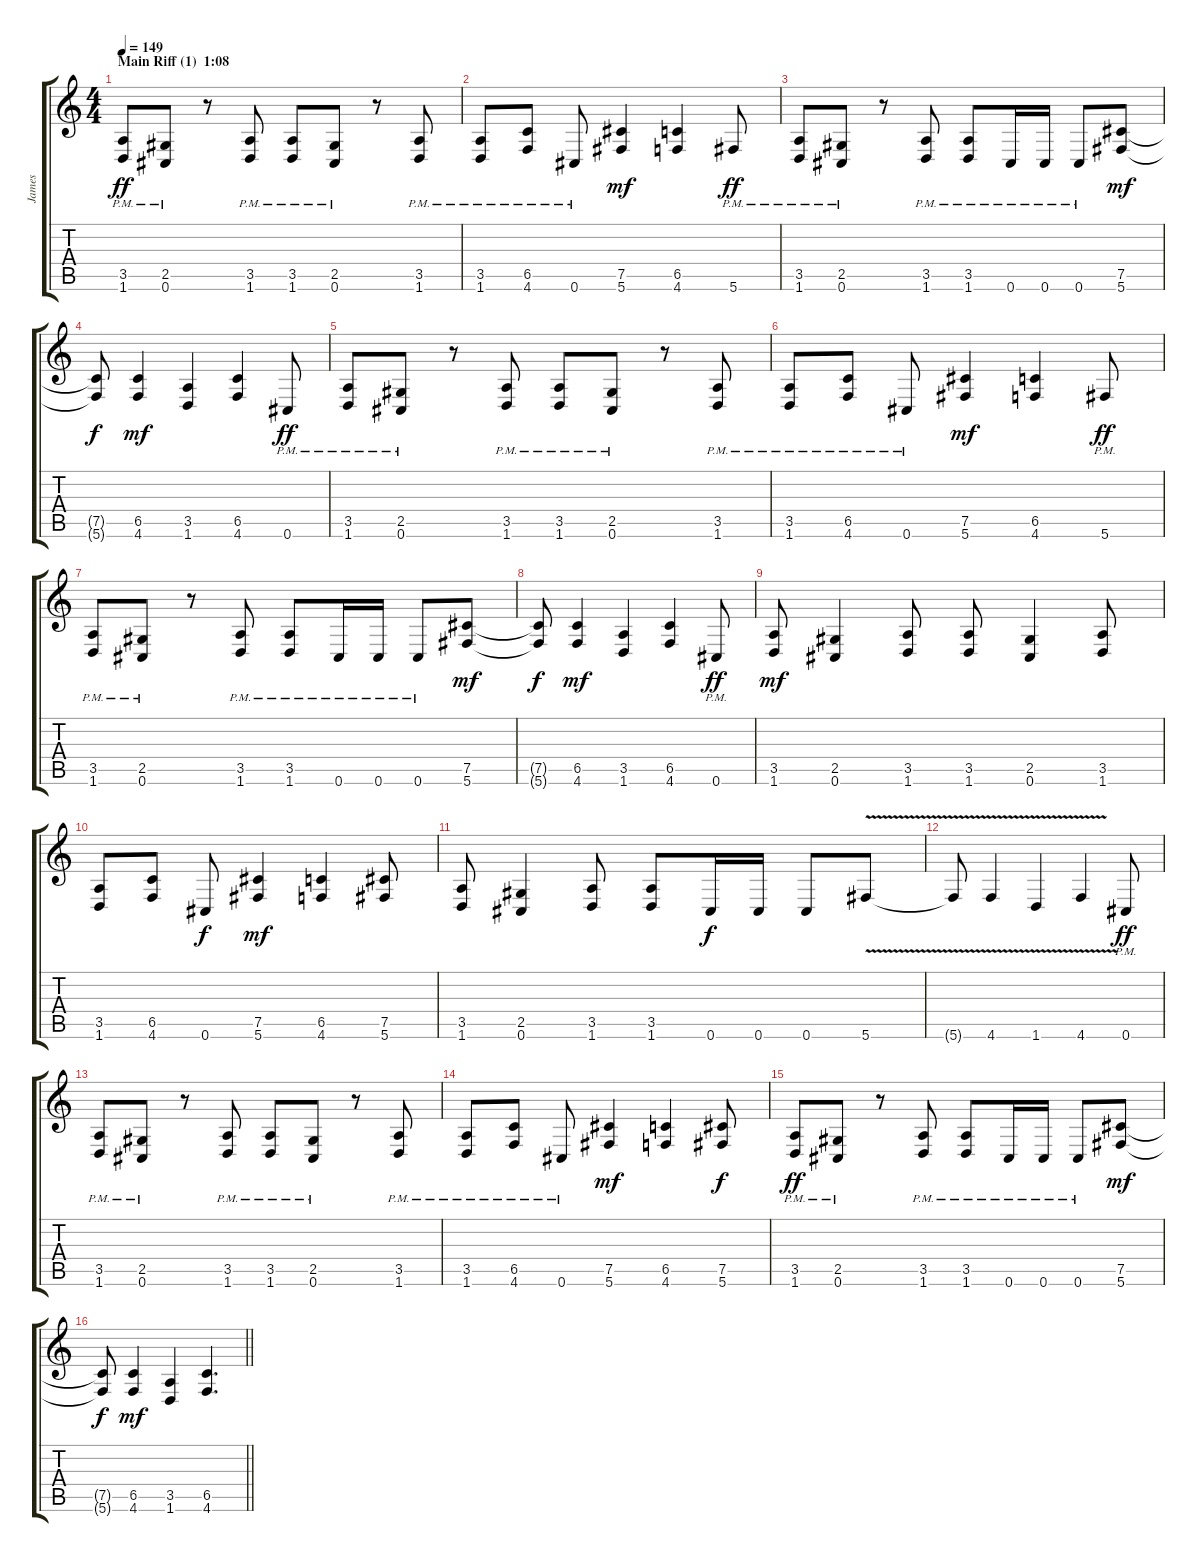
\track ("James" "James") {instrument distortionguitar}
\staff {score tabs}
\tuning (Db4 Ab3 E3 B2 Gb2 Db2) {hide}
\ts (4 4)
\section ("" "Main Riff (1)  1:08")
\tempo 149
\clef g2
\ks c
(3.5{pm} 1.6{pm}).8{dy ff} (2.5{pm} 0.6{pm}).8 r.8 (3.5{pm} 1.6{pm}).8 (3.5{pm} 1.6{pm}).8 (2.5{pm} 0.6{pm}).8 r.8 (3.5{pm} 1.6{pm}).8 |
(3.5{pm} 1.6{pm}).8 (6.5{pm} 4.6{pm}).8 0.6{pm}.8 (7.5 5.6).4{dy mf} (6.5 4.6).4 5.6{pm}.8{dy ff} |
(3.5{pm} 1.6{pm}).8 (2.5{pm} 0.6{pm}).8 r.8 (3.5{pm} 1.6{pm}).8 (3.5{pm} 1.6{pm}).8 0.6{pm}.16 0.6{pm}.16 0.6{pm}.8 (7.5 5.6).8{dy mf} |
(7.5{t} 5.6{t}).8{dy f} (6.5 4.6).4{dy mf} (3.5 1.6).4 (6.5 4.6).4 0.6{pm}.8{dy ff} |
(3.5{pm} 1.6{pm}).8 (2.5{pm} 0.6{pm}).8 r.8 (3.5{pm} 1.6{pm}).8 (3.5{pm} 1.6{pm}).8 (2.5{pm} 0.6{pm}).8 r.8 (3.5{pm} 1.6{pm}).8 |
(3.5{pm} 1.6{pm}).8 (6.5{pm} 4.6{pm}).8 0.6{pm}.8 (7.5 5.6).4{dy mf} (6.5 4.6).4 5.6{pm}.8{dy ff} |
(3.5{pm} 1.6{pm}).8 (2.5{pm} 0.6{pm}).8 r.8 (3.5{pm} 1.6{pm}).8 (3.5{pm} 1.6{pm}).8 0.6{pm}.16 0.6{pm}.16 0.6{pm}.8 (7.5 5.6).8{dy mf} |
(7.5{t} 5.6{t}).8{dy f} (6.5 4.6).4{dy mf} (3.5 1.6).4 (6.5 4.6).4 0.6{pm}.8{dy ff} |
(3.5 1.6).8{dy mf} (2.5 0.6).4 (3.5 1.6).8 (3.5 1.6).8 (2.5 0.6).4 (3.5 1.6).8 |
(3.5 1.6).8 (6.5 4.6).8 0.6.8{dy f} (7.5 5.6).4{dy mf} (6.5 4.6).4 (7.5 5.6).8 |
(3.5 1.6).8 (2.5 0.6).4 (3.5 1.6).8 (3.5 1.6).8 0.6.16{dy f} 0.6.16 0.6.8 5.6{v}.8 |
5.6{t}.8 4.6{v}.4 1.6{v}.4 4.6{v}.4 0.6{pm}.8{dy ff} |
(3.5{pm} 1.6{pm}).8 (2.5{pm} 0.6{pm}).8 r.8 (3.5{pm} 1.6{pm}).8 (3.5{pm} 1.6{pm}).8 (2.5{pm} 0.6{pm}).8 r.8 (3.5{pm} 1.6{pm}).8 |
(3.5{pm} 1.6{pm}).8 (6.5{pm} 4.6{pm}).8 0.6{pm}.8 (7.5 5.6).4{dy mf} (6.5 4.6).4 (7.5 5.6).8{dy f} |
(3.5{pm} 1.6{pm}).8{dy ff} (2.5{pm} 0.6{pm}).8 r.8 (3.5{pm} 1.6{pm}).8 (3.5{pm} 1.6{pm}).8 0.6{pm}.16 0.6{pm}.16 0.6{pm}.8 (7.5 5.6).8{dy mf} |
\barLineRight lightlight
(7.5{t} 5.6{t}).8{dy f} (6.5 4.6).4{dy mf} (3.5 1.6).4 (6.5 4.6).4{d}
